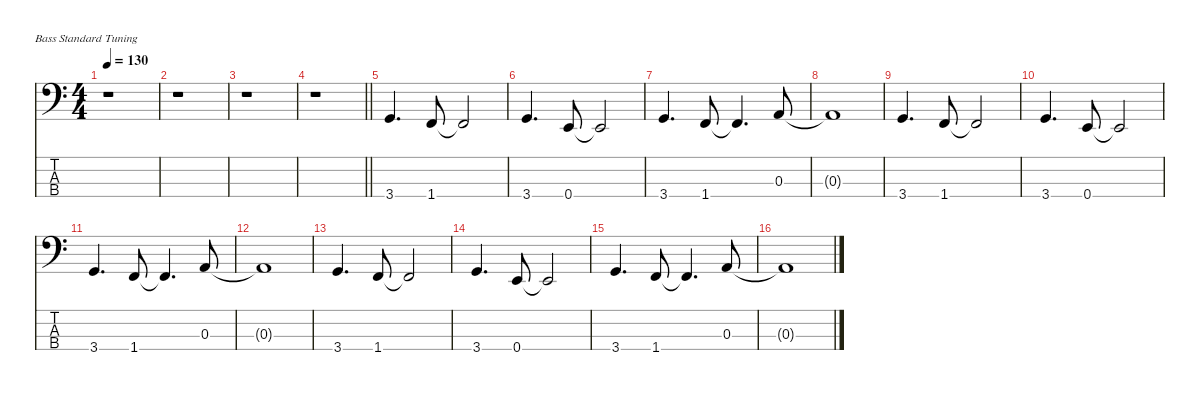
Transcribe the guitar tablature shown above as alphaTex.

\defaultSystemsLayout 4
\hideDynamics
\bracketExtendMode nobrackets
\singleTrackTrackNamePolicy hidden
\multiTrackTrackNamePolicy hidden
\firstSystemTrackNameMode fullname
\firstSystemTrackNameOrientation horizontal
\otherSystemsTrackNameOrientation horizontal
\track ("Bass" "el.bs.") {defaultSystemsLayout 4 instrument electricbassfinger}
\staff {score tabs}
\tuning (G2 D2 A1 E1)
\ts (4 4)
\tempo 130
\clef f4
\ks c
r.1{dy f beam Down} |
r.1{beam Down} |
r.1{beam Down} |
\barLineRight lightlight
r.1{beam Down} |
3.4.4{d beam Up} 1.4.8{beam Up} 1.4{t}.2{beam Up} |
3.4.4{d beam Up} 0.4.8{beam Up} 0.4{t}.2{beam Up} |
3.4.4{d beam Up} 1.4.8{beam Up} 1.4{t}.4{d beam Up} 0.3.8{beam Up} |
0.3{t}.1{beam Up} |
3.4.4{d beam Up} 1.4.8{beam Up} 1.4{t}.2{beam Up} |
3.4.4{d beam Up} 0.4.8{beam Up} 0.4{t}.2{beam Up} |
3.4.4{d beam Up} 1.4.8{beam Up} 1.4{t}.4{d beam Up} 0.3.8{beam Up} |
0.3{t}.1{beam Up} |
3.4.4{d beam Up} 1.4.8{beam Up} 1.4{t}.2{beam Up} |
3.4.4{d beam Up} 0.4.8{beam Up} 0.4{t}.2{beam Up} |
3.4.4{d beam Up} 1.4.8{beam Up} 1.4{t}.4{d beam Up} 0.3.8{beam Up} |
0.3{t}.1{beam Up}
